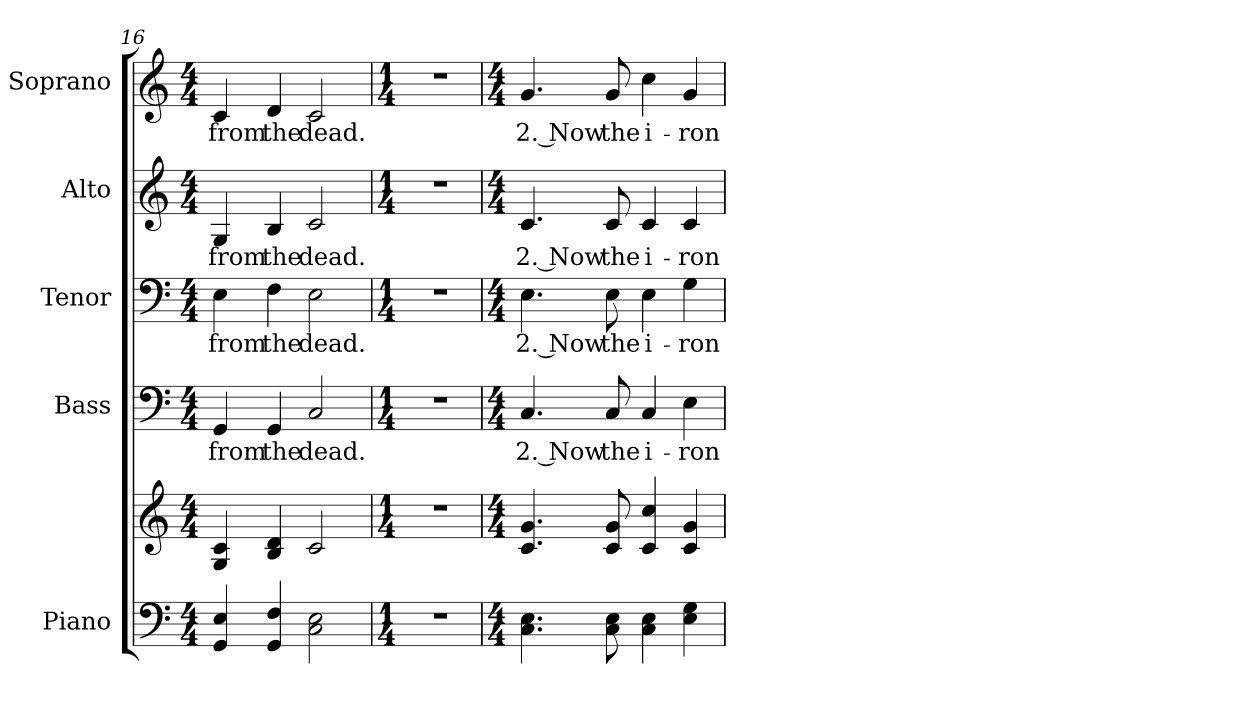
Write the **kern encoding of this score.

**kern	**kern	**kern	**text	**kern	**text	**kern	**text	**kern	**text
*part5	*part5	*part4	*part4	*part3	*part3	*part2	*part2	*part1	*part1
*staff6	*staff5	*staff4	*staff4	*staff3	*staff3	*staff2	*staff2	*staff1	*staff1
*I"Piano	*	*I"Bass	*	*I"Tenor	*	*I"Alto	*	*I"Soprano	*
*I'Pno.	*	*I'B.	*	*I'T.	*	*I'A.	*	*I'S.	*
*clefF4	*clefG2	*clefF4	*	*clefF4	*	*clefG2	*	*clefG2	*
*k[]	*k[]	*k[]	*	*k[]	*	*k[]	*	*k[]	*
*C:	*C:	*C:	*	*C:	*	*C:	*	*C:	*
*M4/4	*M4/4	*M4/4	*	*M4/4	*	*M4/4	*	*M4/4	*
=16	=16	=16	=16	=16	=16	=16	=16	=16	=16
!	!	!	!LO:LY:b:color=#000000	!	!	!	!	!	!
!	!	!	!	!	!LO:LY:b:color=#000000	!	!	!	!
!	!	!	!	!	!	!	!LO:LY:b:color=#000000	!	!
!	!	!	!	!	!	!	!	!	!LO:LY:b:color=#000000
4GGi/ 4Ei	4Gi/ 4ci	4GGi/	from	4Ei\	from	4Gi/	from	4ci/	from
!	!	!	!LO:LY:b:color=#000000	!	!	!	!	!	!
!	!	!	!	!	!LO:LY:b:color=#000000	!	!	!	!
!	!	!	!	!	!	!	!LO:LY:b:color=#000000	!	!
!	!	!	!	!	!	!	!	!	!LO:LY:b:color=#000000
4GGi/ 4Fi	4Bi/ 4di	4GGi/	the	4Fi\	the	4Bi/	the	4di/	the
!	!	!	!LO:LY:b:color=#000000	!	!	!	!	!	!
!	!	!	!	!	!LO:LY:b:color=#000000	!	!	!	!
!	!	!	!	!	!	!	!LO:LY:b:color=#000000	!	!
!	!	!	!	!	!	!	!	!	!LO:LY:b:color=#000000
2Ci\ 2Ei	2ci/	2Ci/	dead.	2Ei\	dead.	2ci/	dead.	2ci/	dead.
!!LO:PB:g=z
=17	=17	=17	=17	=17	=17	=17	=17	=17	=17
*M1/4	*M1/4	*M1/4	*	*M1/4	*	*M1/4	*	*M1/4	*
!LO:N:vis=1	!LO:N:vis=1	!LO:N:vis=1	!	!LO:N:vis=1	!	!LO:N:vis=1	!	!LO:N:vis=1	!
4r	4r	4r	.	4r	.	4r	.	4r	.
=18	=18	=18	=18	=18	=18	=18	=18	=18	=18
*M4/4	*M4/4	*M4/4	*	*M4/4	*	*M4/4	*	*M4/4	*
!	!	!	!LO:LY:b:color=#000000	!	!	!	!	!	!
!	!	!	!	!	!LO:LY:b:color=#000000	!	!	!	!
!	!	!	!	!	!	!	!LO:LY:b:color=#000000	!	!
!	!	!	!	!	!	!	!	!	!LO:LY:b:color=#000000
4.Ci\ 4.Ei	4.ci/ 4.gi	4.Ci/	2. Now	4.Ei\	2. Now	4.ci/	2. Now	4.gi/	2. Now
!	!	!	!LO:LY:b:color=#000000	!	!	!	!	!	!
!	!	!	!	!	!LO:LY:b:color=#000000	!	!	!	!
!	!	!	!	!	!	!	!LO:LY:b:color=#000000	!	!
!	!	!	!	!	!	!	!	!	!LO:LY:b:color=#000000
8Ci\ 8Ei	8ci/ 8gi	8Ci/	the	8Ei\	the	8ci/	the	8gi/	the
!	!	!	!LO:LY:b:color=#000000	!	!	!	!	!	!
!	!	!	!	!	!LO:LY:b:color=#000000	!	!	!	!
!	!	!	!	!	!	!	!LO:LY:b:color=#000000	!	!
!	!	!	!	!	!	!	!	!	!LO:LY:b:color=#000000
4Ci\ 4Ei	4ci/ 4cci	4Ci/	i-	4Ei\	i-	4ci/	i-	4cci\	i-
!	!	!	!LO:LY:b:color=#000000	!	!	!	!	!	!
!	!	!	!	!	!LO:LY:b:color=#000000	!	!	!	!
!	!	!	!	!	!	!	!LO:LY:b:color=#000000	!	!
!	!	!	!	!	!	!	!	!	!LO:LY:b:color=#000000
4Ei\ 4Gi	4ci/ 4gi	4Ei\	-ron	4Gi\	-ron	4ci/	-ron	4gi/	-ron
=	=	=	=	=	=	=	=	=	=
*-	*-	*-	*-	*-	*-	*-	*-	*-	*-
